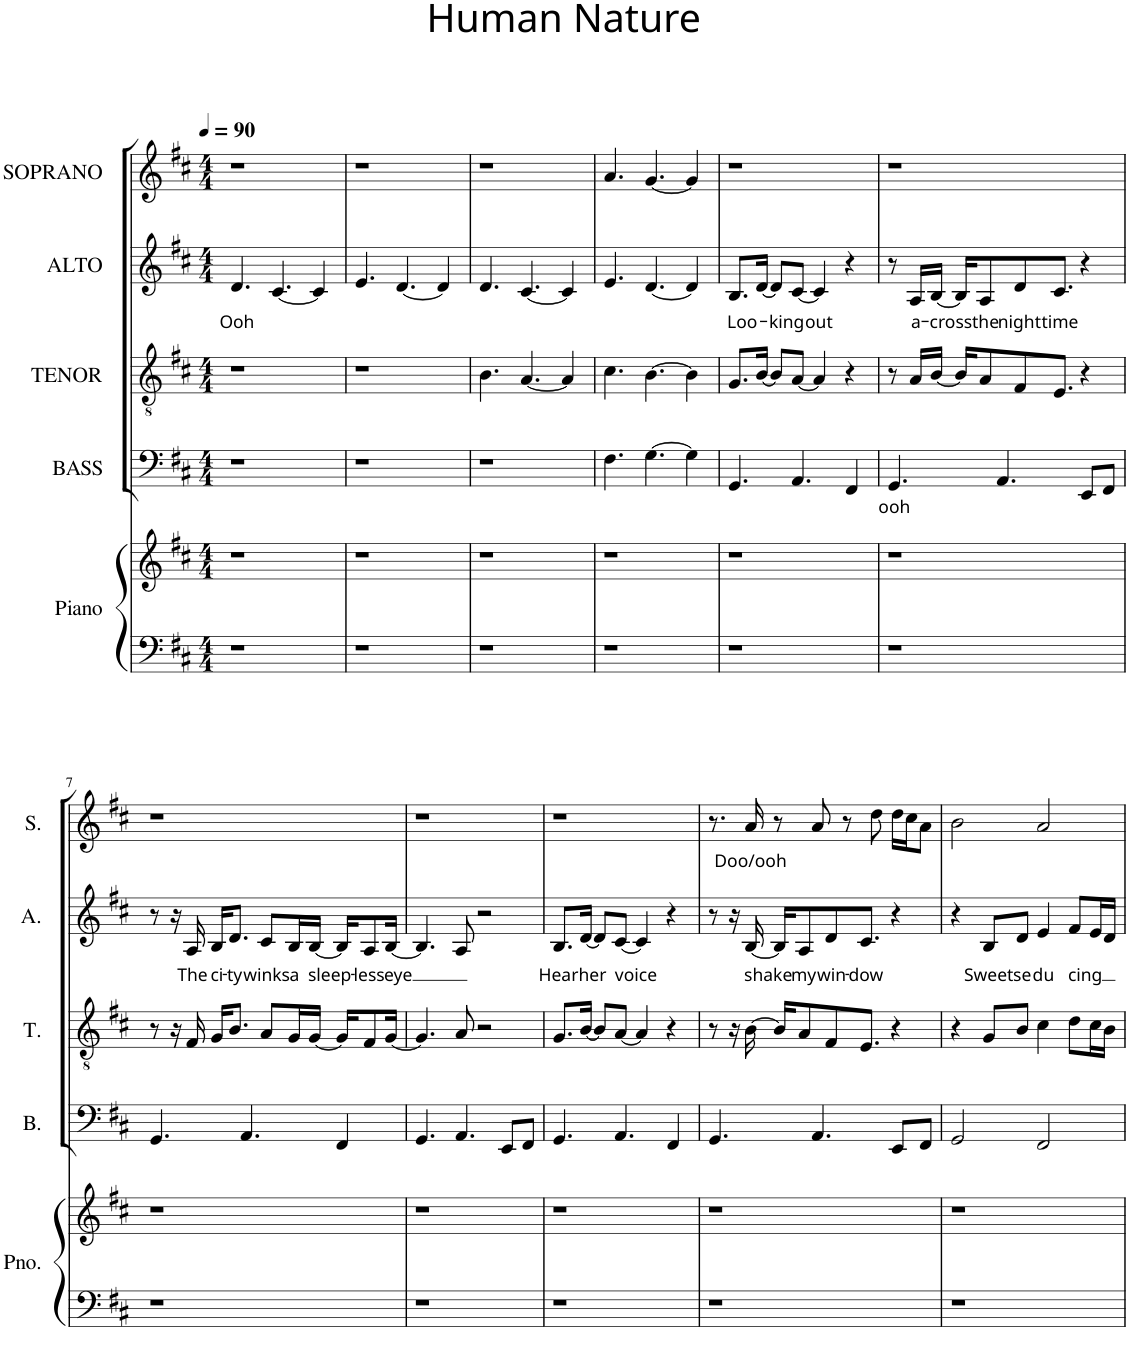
**kern	**kern	**kern	**text	**kern	**kern	**text	**kern	**text
*part5	*part5	*part4	*part4	*part3	*part2	*part2	*part1	*part1
*staff6	*staff5	*staff4	*staff4	*staff3	*staff2	*staff2	*staff1	*staff1
*I"Piano	*	*I"BASS	*	*I"TENOR	*I"ALTO	*	*I"SOPRANO	*
*I'Pno.	*	*I'B.	*	*I'T.	*I'A.	*	*I'S.	*
*clefF4	*clefG2	*clefF4	*	*clefGv2	*clefG2	*	*clefG2	*
*	*	*	*	*Trd7c12	*	*	*	*
*k[f#c#]	*k[f#c#]	*k[f#c#]	*	*k[f#c#]	*k[f#c#]	*	*k[f#c#]	*
*D:	*D:	*D:	*	*D:	*D:	*	*D:	*
*M4/4	*M4/4	*M4/4	*	*M4/4	*M4/4	*	*M4/4	*
*MM90	*MM90	*MM90	*	*MM90	*MM90	*	*MM90	*
=1	=1	=1	=1	=1	=1	=1	=1	=1
!	!	!	!	!	!	!LO:LY:b	!	!
1r	1r	1r	.	1r	4.d/	Ooh	1r	.
.	.	.	.	.	[4.c#/	.	.	.
.	.	.	.	.	4c#/]	.	.	.
=2	=2	=2	=2	=2	=2	=2	=2	=2
1r	1r	1r	.	1r	4.e/	.	1r	.
.	.	.	.	.	[4.d/	.	.	.
.	.	.	.	.	4d/]	.	.	.
=3	=3	=3	=3	=3	=3	=3	=3	=3
1r	1r	1r	.	4.B\	4.d/	.	1r	.
.	.	.	.	[4.A/	[4.c#/	.	.	.
.	.	.	.	4A/]	4c#/]	.	.	.
=4	=4	=4	=4	=4	=4	=4	=4	=4
1r	1r	4.F#\	.	4.c#\	4.e/	.	4.a/	.
.	.	[4.G\	.	[4.B\	[4.d/	.	[4.g/	.
.	.	4G\]	.	4B\]	4d/]	.	4g/]	.
=5	=5	=5	=5	=5	=5	=5	=5	=5
!	!	!	!	!	!	!LO:LY:b	!	!
1r	1r	4.GG/	.	8.G/L	8.B/L	Loo-	1r	.
.	.	.	.	[16B/Jk	[16d/Jk	.	.	.
!	!	!	!	!	!	!LO:LY:b	!	!
.	.	.	.	8B/L]	8d/L]	-king	.	.
.	.	4.AA/	.	[8A/J	[8c#/J	.	.	.
!	!	!	!	!	!	!LO:LY:b	!	!
.	.	.	.	4A/]	4c#/]	out	.	.
.	.	4FF#/	.	4r	4r	.	.	.
=6	=6	=6	=6	=6	=6	=6	=6	=6
!	!	!	!LO:LY:b	!	!	!	!	!
1r	1r	4.GG/	ooh	8r	8r	.	1r	.
!	!	!	!	!	!	!LO:LY:b	!	!
.	.	.	.	16A/LL	16A/LL	a-	.	.
!	!	!	!	!	!	!LO:LY:b	!	!
.	.	.	.	[16B/JJ	[16B/JJ	-cross	.	.
.	.	.	.	16B/KL]	16B/KL]	.	.	.
!	!	!	!	!	!	!LO:LY:b	!	!
.	.	.	.	8A/	8A/	the	.	.
.	.	4.AA/	.	.	.	.	.	.
!	!	!	!	!	!	!LO:LY:b	!	!
.	.	.	.	8F#/	8d/	night	.	.
!	!	!	!	!	!	!LO:LY:b	!	!
.	.	.	.	8.E/J	8.c#/J	time	.	.
.	.	8EE/L	.	4r	4r	.	.	.
.	.	8FF#/J	.	.	.	.	.	.
!!LO:LB:g=z
=7	=7	=7	=7	=7	=7	=7	=7	=7
1r	1r	4.GG/	.	8r	8r	.	1r	.
.	.	.	.	16r	16r	.	.	.
!	!	!	!	!	!	!LO:LY:b	!	!
.	.	.	.	16F#/	16A/	The	.	.
!	!	!	!	!	!	!LO:LY:b	!	!
.	.	.	.	16G/KL	16B/KL	ci-	.	.
!	!	!	!	!	!	!LO:LY:b	!	!
.	.	.	.	8.B/J	8.d/J	-ty	.	.
.	.	4.AA/	.	.	.	.	.	.
!	!	!	!	!	!	!LO:LY:b	!	!
.	.	.	.	8A/L	8c#/L	winks	.	.
!	!	!	!	!	!	!LO:LY:b	!	!
.	.	.	.	16G/L	16B/L	a	.	.
!	!	!	!	!	!	!LO:LY:b	!	!
.	.	.	.	[16G/JJ	[16B/JJ	sleep-	.	.
.	.	4FF#/	.	16G/KL]	16B/KL]	.	.	.
!	!	!	!	!	!	!LO:LY:b	!	!
.	.	.	.	8F#/	8A/	-less	.	.
!	!	!	!	!	!	!LO:LY:b	!	!
.	.	.	.	[16G/Jk	[16B/Jk	eye	.	.
=8	=8	=8	=8	=8	=8	=8	=8	=8
1r	1r	4.GG/	.	4.G/]	4.B/]	.	1r	.
.	.	4.AA/	.	8A/	8A/	.	.	.
.	.	.	.	2r	2r	.	.	.
.	.	8EE/L	.	.	.	.	.	.
.	.	8FF#/J	.	.	.	.	.	.
=9	=9	=9	=9	=9	=9	=9	=9	=9
!	!	!	!	!	!	!LO:LY:b	!	!
1r	1r	4.GG/	.	8.G/L	8.B/L	Hear	1r	.
!	!	!	!	!	!	!LO:LY:b	!	!
.	.	.	.	[16B/Jk	[16d/Jk	her	.	.
.	.	.	.	8B/L]	8d/L]	.	.	.
!	!	!	!	!	!	!LO:LY:b	!	!
.	.	4.AA/	.	[8A/J	[8c#/J	voice	.	.
.	.	.	.	4A/]	4c#/]	.	.	.
.	.	4FF#/	.	4r	4r	.	.	.
=10	=10	=10	=10	=10	=10	=10	=10	=10
1r	1r	4.GG/	.	8r	8r	.	8.r	.
.	.	.	.	16r	16r	.	.	.
!	!	!	!	!	!	!LO:LY:b	!	!LO:LY:b
.	.	.	.	[16B\	[16B/	shake	16a/	Doo/ooh
.	.	.	.	16B/KL]	16B/KL]	.	8r	.
!	!	!	!	!	!	!LO:LY:b	!	!
.	.	.	.	8A/	8A/	my	.	.
.	.	4.AA/	.	.	.	.	8a/	.
!	!	!	!	!	!	!LO:LY:b	!	!
.	.	.	.	8F#/	8d/	win-	.	.
.	.	.	.	.	.	.	8r	.
!	!	!	!	!	!	!LO:LY:b	!	!
.	.	.	.	8.E/J	8.c#/J	-dow	.	.
.	.	.	.	.	.	.	8dd\	.
.	.	8EE/L	.	4r	4r	.	16dd\LL	.
.	.	.	.	.	.	.	16cc#\J	.
.	.	8FF#/J	.	.	.	.	8a\J	.
=11	=11	=11	=11	=11	=11	=11	=11	=11
1r	1r	2GG/	.	4r	4r	.	2b\	.
!	!	!	!	!	!	!LO:LY:b	!	!
.	.	.	.	8G/L	8B/L	Sweet	.	.
!	!	!	!	!	!	!LO:LY:b	!	!
.	.	.	.	8B/J	8d/J	se	.	.
!	!	!	!	!	!	!LO:LY:b	!	!
.	.	2FF#/	.	4c#\	4e/	du	2a/	.
!	!	!	!	!	!	!LO:LY:b	!	!
.	.	.	.	8d\L	8f#/L	cing	.	.
.	.	.	.	16c#\L	16e/L	.	.	.
.	.	.	.	16B\JJ	16d/JJ	.	.	.
=	=	=	=	=	=	=	=	=
*-	*-	*-	*-	*-	*-	*-	*-	*-
